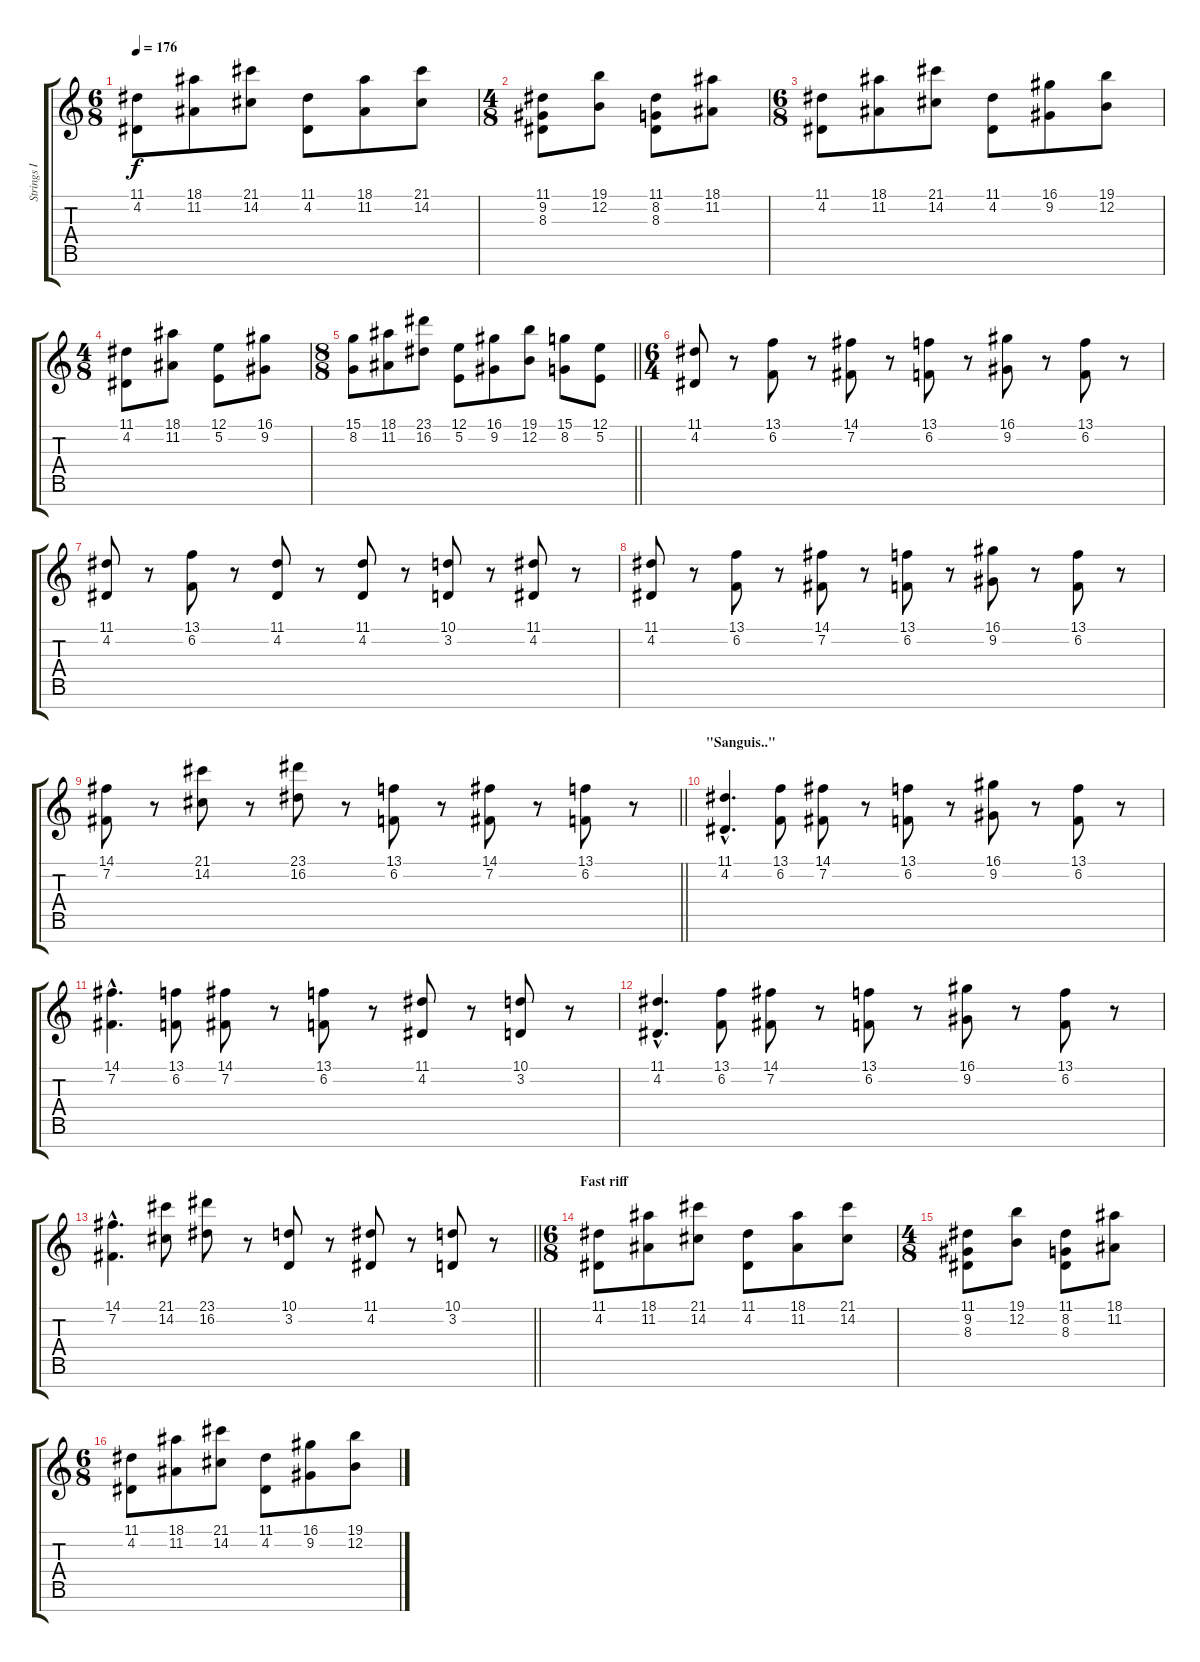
\track ("Strings I" "Strings I") {instrument stringensemble1}
\staff {score tabs}
\tuning (E4 B3 G3 D3 A2 E2 B1) {hide}
\ts (6 8)
\tempo 176
\clef g2
\ks c
(11.1 4.2).8{dy f} (18.1 11.2).8 (21.1 14.2).8 (11.1 4.2).8 (18.1 11.2).8 (21.1 14.2).8 |
\ts (4 8)
(11.1 9.2 8.3).8 (19.1 12.2).8 (11.1 8.2 8.3).8 (18.1 11.2).8 |
\ts (6 8)
(11.1 4.2).8 (18.1 11.2).8 (21.1 14.2).8 (11.1 4.2).8 (16.1 9.2).8 (19.1 12.2).8 |
\ts (4 8)
(11.1 4.2).8 (18.1 11.2).8 (12.1 5.2).8 (16.1 9.2).8 |
\ts (8 8)
\barLineRight lightlight
(15.1 8.2).8 (18.1 11.2).8 (23.1 16.2).8 (12.1 5.2).8 (16.1 9.2).8 (19.1 12.2).8 (15.1 8.2).8 (12.1 5.2).8 |
\ts (6 4)
\section ("" "")
(11.1 4.2).8 r.8 (13.1 6.2).8 r.8 (14.1 7.2).8 r.8 (13.1 6.2).8 r.8 (16.1 9.2).8 r.8 (13.1 6.2).8 r.8 |
(11.1 4.2).8 r.8 (13.1 6.2).8 r.8 (11.1 4.2).8 r.8 (11.1 4.2).8 r.8 (10.1 3.2).8 r.8 (11.1 4.2).8 r.8 |
(11.1 4.2).8 r.8 (13.1 6.2).8 r.8 (14.1 7.2).8 r.8 (13.1 6.2).8 r.8 (16.1 9.2).8 r.8 (13.1 6.2).8 r.8 |
\barLineRight lightlight
(14.1 7.2).8 r.8 (21.1 14.2).8 r.8 (23.1 16.2).8 r.8 (13.1 6.2).8 r.8 (14.1 7.2).8 r.8 (13.1 6.2).8 r.8 |
\section ("" "\"Sanguis..\"")
(11.1{hac} 4.2{hac}).4{d} (13.1 6.2).8 (14.1 7.2).8 r.8 (13.1 6.2).8 r.8 (16.1 9.2).8 r.8 (13.1 6.2).8 r.8 |
(14.1{hac} 7.2{hac}).4{d} (13.1 6.2).8 (14.1 7.2).8 r.8 (13.1 6.2).8 r.8 (11.1 4.2).8 r.8 (10.1 3.2).8 r.8 |
(11.1{hac} 4.2{hac}).4{d} (13.1 6.2).8 (14.1 7.2).8 r.8 (13.1 6.2).8 r.8 (16.1 9.2).8 r.8 (13.1 6.2).8 r.8 |
\barLineRight lightlight
(14.1{hac} 7.2{hac}).4{d} (21.1 14.2).8 (23.1 16.2).8 r.8 (10.1 3.2).8 r.8 (11.1 4.2).8 r.8 (10.1 3.2).8 r.8 |
\ts (6 8)
\section ("" "Fast riff")
(11.1 4.2).8{volume 12} (18.1 11.2).8 (21.1 14.2).8 (11.1 4.2).8 (18.1 11.2).8 (21.1 14.2).8 |
\ts (4 8)
(11.1 9.2 8.3).8 (19.1 12.2).8 (11.1 8.2 8.3).8 (18.1 11.2).8 |
\ts (6 8)
(11.1 4.2).8 (18.1 11.2).8 (21.1 14.2).8 (11.1 4.2).8 (16.1 9.2).8 (19.1 12.2).8
